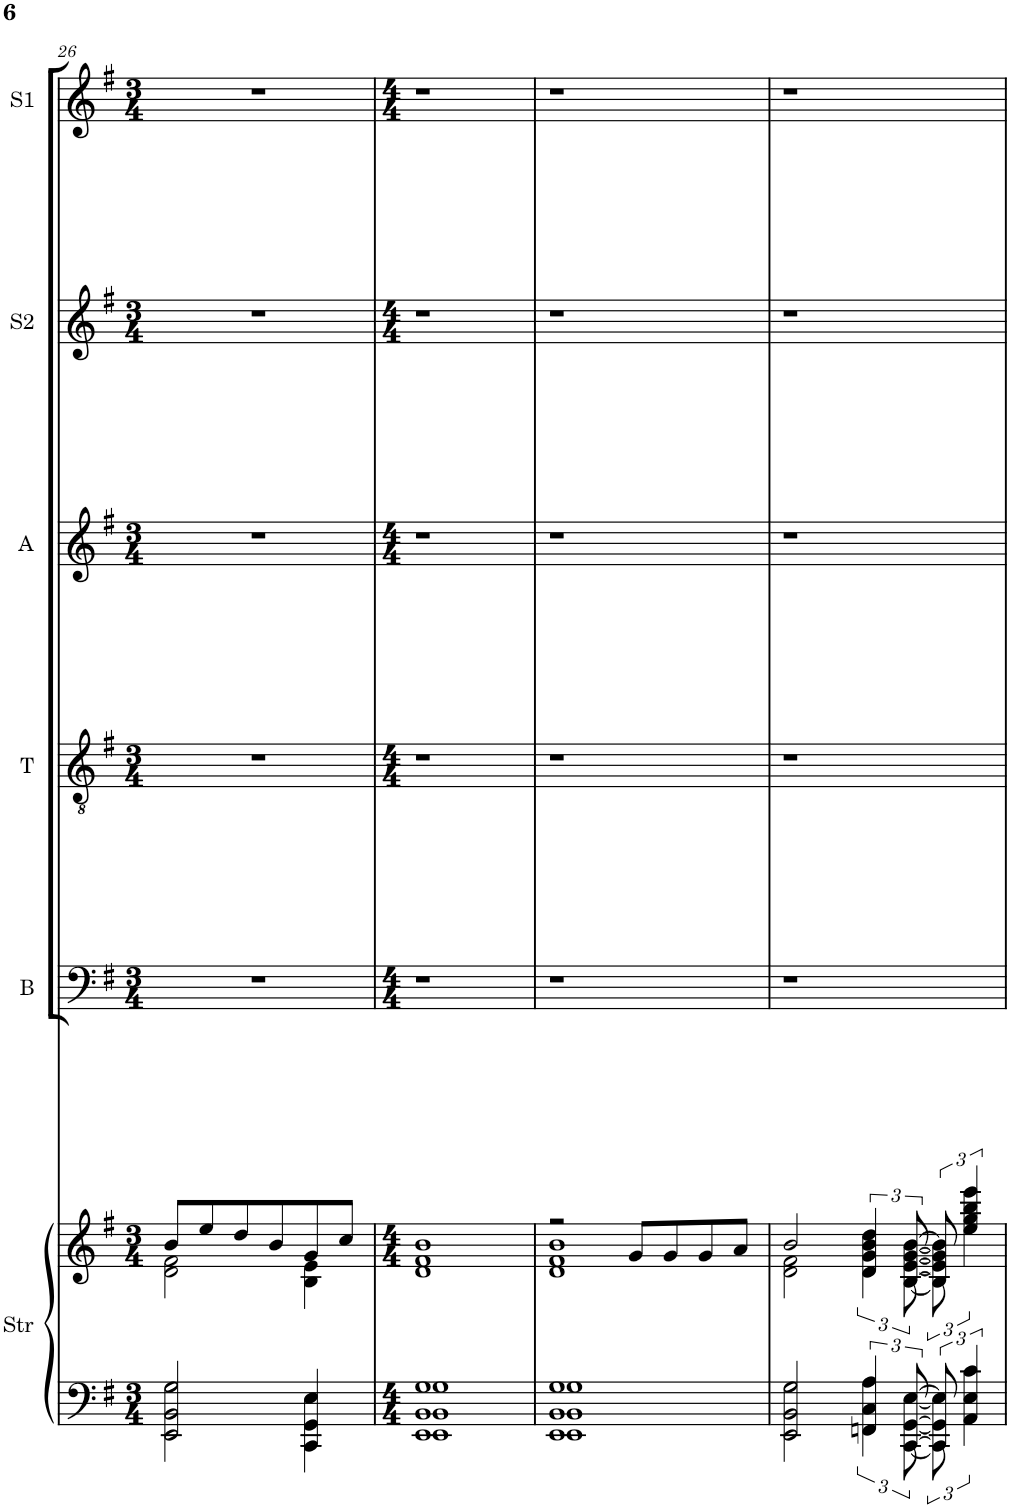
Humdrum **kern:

**kern	**kern	**kern	**kern	**kern	**kern	**kern
*part6	*part6	*part5	*part4	*part3	*part2	*part1
*staff7	*staff6	*staff5	*staff4	*staff3	*staff2	*staff1
*I"Strings	*	*I"Bass	*I"Tenor	*I"Alto	*I"Soprano 2	*I"Soprano 1
*I'Str	*	*I'B	*I'T	*I'A	*I'S2	*I'S1
!!LO:PB:g=z
*clefF4	*clefG2	*clefF4	*clefGv2	*clefG2	*clefG2	*clefG2
*k[f#]	*k[f#]	*k[f#]	*k[f#]	*k[f#]	*k[f#]	*k[f#]
*G:	*G:	*G:	*G:	*G:	*G:	*G:
*M3/4	*M3/4	*M3/4	*M3/4	*M3/4	*M3/4	*M3/4
=26	=26	=26	=26	=26	=26	=26
*^	*^	*	*	*	*	*
2EE/ 2BB/ 2G/	2EE\ 2BB\ 2G\	8b/L	2d\ 2f#\	2.r	2.r	2.r	2.r	2.r
.	.	8ee/	.	.	.	.	.	.
.	.	8dd/	.	.	.	.	.	.
.	.	8b/	.	.	.	.	.	.
4CC/ 4GG/ 4E/	4CC\ 4GG\ 4E\	8g/	4B\ 4e\	.	.	.	.	.
.	.	8cc/J	.	.	.	.	.	.
=27	=27	=27	=27	=27	=27	=27	=27	=27
*M4/4	*	*M4/4	*	*M4/4	*M4/4	*M4/4	*M4/4	*M4/4
1EE 1BB 1G	1EE 1BB 1G	1b	1d 1f#	1r	1r	1r	1r	1r
=28	=28	=28	=28	=28	=28	=28	=28	=28
1EE 1BB 1G	1EE 1BB 1G	2r	1d 1f# 1b	1r	1r	1r	1r	1r
.	.	8g/L	.	.	.	.	.	.
.	.	8g/	.	.	.	.	.	.
.	.	8g/	.	.	.	.	.	.
.	.	8a/J	.	.	.	.	.	.
=29	=29	=29	=29	=29	=29	=29	=29	=29
2EE/ 2BB/ 2G/	2EE\ 2BB\ 2G\	2b/	2d\ 2f#\	1r	1r	1r	1r	1r
6FFn/ 6C/ 6A/	6FF\ 6C\ 6A\	6d/ 6g/ 6b/ 6dd/	6d\ 6g\ 6b\ 6dd\	.	.	.	.	.
[12CC/ [12GG/ [12E/	[12CC\ [12GG\ [12E\	[12B/ [12e/ [12g/ [12b/	[12B\ [12e\ [12g\ [12b\	.	.	.	.	.
12CC/] 12GG/] 12E/]	12CC\] 12GG\] 12E\]	12B/] 12e/] 12g/] 12b/]	12B\] 12e\] 12g\] 12b\]	.	.	.	.	.
6AA/ 6E/ 6c/	6AA\ 6E\ 6c\	6ee/ 6gg/ 6bb/ 6eee/	6ee\ 6gg\ 6bb\ 6eee\	.	.	.	.	.
*v	*v	*	*	*	*	*	*	*
*	*v	*v	*	*	*	*	*
=	=	=	=	=	=	=
*-	*-	*-	*-	*-	*-	*-
